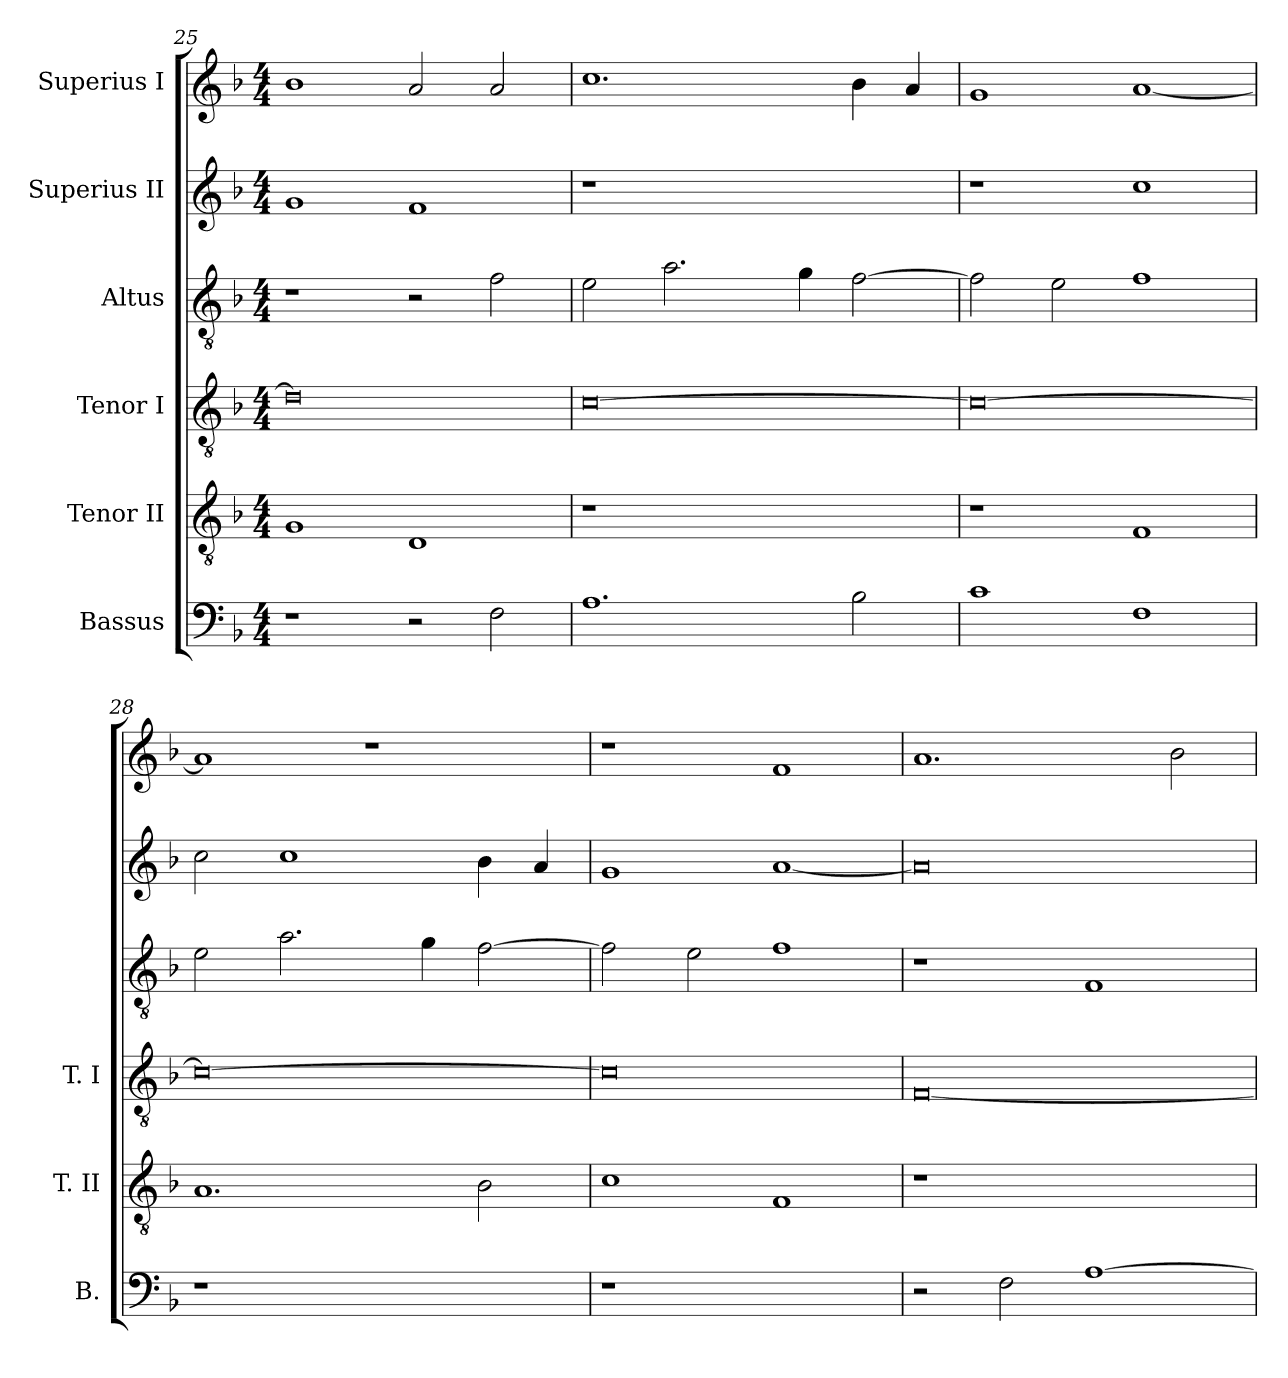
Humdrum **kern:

**kern	**kern	**kern	**kern	**kern	**kern
*part6	*part5	*part4	*part3	*part2	*part1
*staff6	*staff5	*staff4	*staff3	*staff2	*staff1
*I"Bassus	*I"Tenor II	*I"Tenor I	*I"Altus	*I"Superius II	*I"Superius I
*I'B.	*I'T. II	*I'T. I	*	*	*
*clefF4	*clefGv2	*clefGv2	*clefGv2	*clefG2	*clefG2
*	*ITrd7c12	*ITrd7c12	*ITrd7c12	*	*
*k[b-]	*k[b-]	*k[b-]	*k[b-]	*k[b-]	*k[b-]
*F:	*F:	*F:	*F:	*F:	*F:
*M4/4	*M4/4	*M4/4	*M4/4	*M4/4	*M4/4
=25	=25	=25	=25	=25	=25
1r	1GGi	0Di]	1r	1gi	1b-i
2r	1DDi	.	2r	1fi	2ai/
2Fi\	.	.	2Fi\	.	2ai/
!!LO:LB:g=z
=26	=26	=26	=26	=26	=26
!	!LO:N:vis=1	!	!	!LO:N:vis=1	!
1.Ai	1r	[>0Ci	2Ei\	1r	1.cci
.	.	.	2.Ai\	.	.
.	1ryy	.	.	1ryy	.
.	.	.	4Gi\	.	.
2B-i\	.	.	[>2Fi\	.	4b-i\
.	.	.	.	.	4ai/
=27	=27	=27	=27	=27	=27
1ci	1r	0Ci_>	2Fi\]	1r	1gi
.	.	.	2Ei\	.	.
1Fi	1FFi	.	1Fi	1cci	[<1ai
=28	=28	=28	=28	=28	=28
!LO:N:vis=1	!	!	!	!	!
1r	1.AAi	0Ci_>	2Ei\	2cci\	1ai]
.	.	.	2.Ai\	1cci	.
1ryy	.	.	.	.	1r
.	.	.	4Gi\	.	.
.	2BB-i\	.	[>2Fi\	4b-i\	.
.	.	.	.	4ai/	.
=29	=29	=29	=29	=29	=29
!LO:N:vis=1	!	!	!	!	!
1r	1Ci	0Ci]	2Fi\]	1gi	1r
.	.	.	2Ei\	.	.
1ryy	1FFi	.	1Fi	[<1ai	1fi
=30	=30	=30	=30	=30	=30
!	!LO:N:vis=1	!	!	!	!
2r	1r	[<0FFi	1r	0ai]	1.ai
2Fi\	.	.	.	.	.
[>1Ai	1ryy	.	1FFi	.	.
.	.	.	.	.	2b-i\
=	=	=	=	=	=
*-	*-	*-	*-	*-	*-
